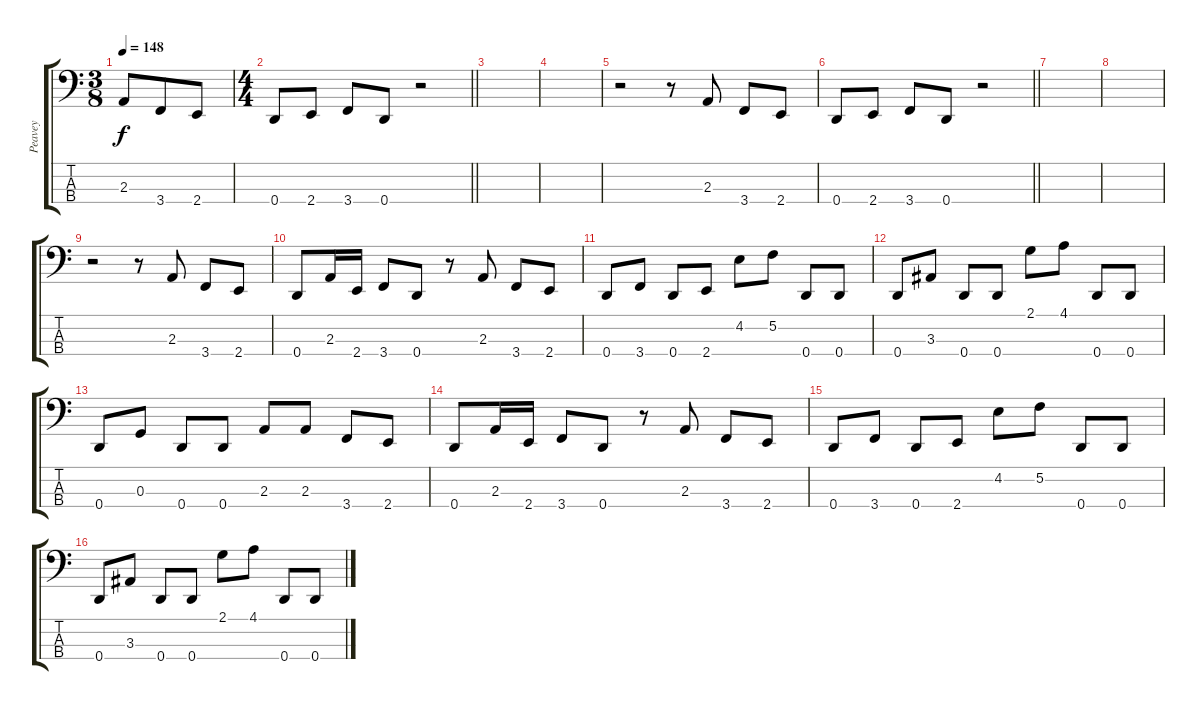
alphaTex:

\track ("Peavey" "Peavey") {instrument electricbasspick}
\staff {score tabs}
\tuning (F2 C2 G1 D1) {hide}
\ts (3 8)
\tempo 148
\clef f4
\ks c
2.3.8{dy f instrument electricbasspick} 3.4.8 2.4.8 |
\ts (4 4)
\barLineRight lightlight
0.4.8 2.4.8 3.4.8 0.4.8 r.2 |
|
|
r.2 r.8 2.3.8 3.4.8 2.4.8 |
\barLineRight lightlight
0.4.8 2.4.8 3.4.8 0.4.8 r.2 |
|
|
r.2 r.8 2.3.8 3.4.8 2.4.8 |
0.4.8 2.3.16 2.4.16 3.4.8 0.4.8 r.8 2.3.8 3.4.8 2.4.8 |
0.4.8 3.4.8 0.4.8 2.4.8 4.2.8 5.2.8 0.4.8 0.4.8 |
0.4.8 3.3.8 0.4.8 0.4.8 2.1.8 4.1.8 0.4.8 0.4.8 |
0.4.8 0.3.8 0.4.8 0.4.8 2.3.8 2.3.8 3.4.8 2.4.8 |
0.4.8 2.3.16 2.4.16 3.4.8 0.4.8 r.8 2.3.8 3.4.8 2.4.8 |
0.4.8 3.4.8 0.4.8 2.4.8 4.2.8 5.2.8 0.4.8 0.4.8 |
0.4.8 3.3.8 0.4.8 0.4.8 2.1.8 4.1.8 0.4.8 0.4.8
